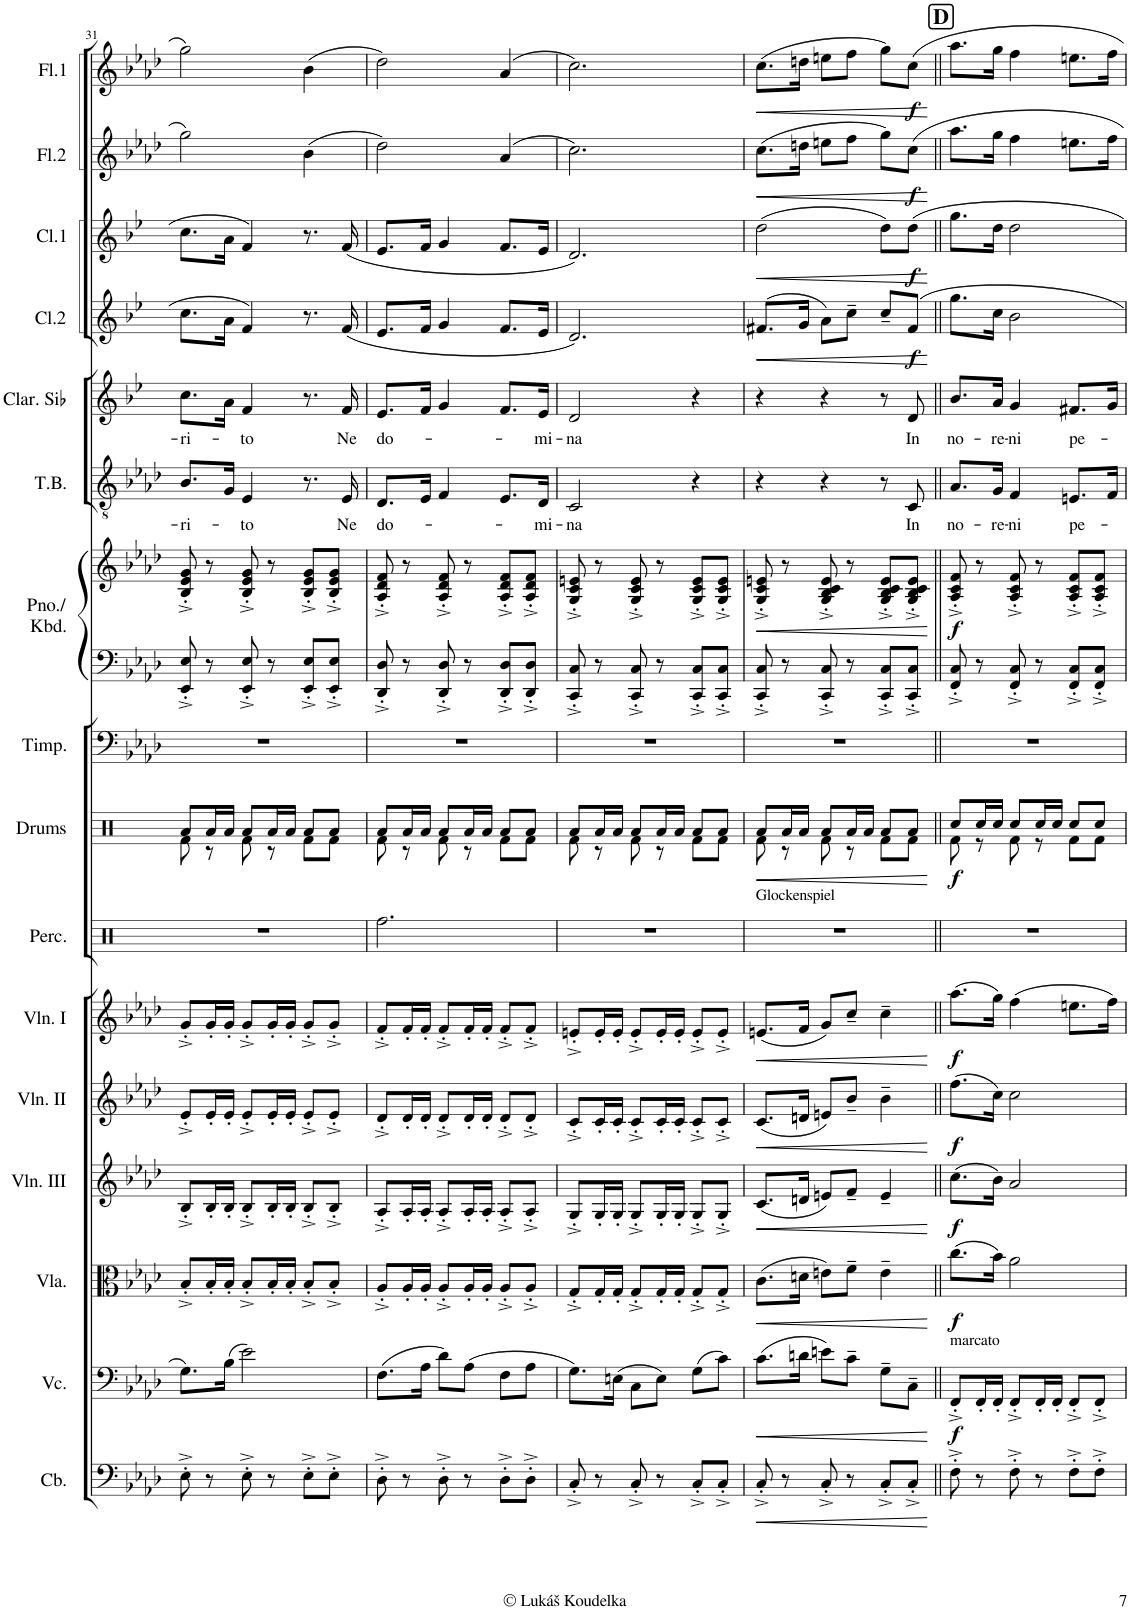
**kern	**dynam	**kern	**dynam	**kern	**dynam	**kern	**dynam	**kern	**dynam	**kern	**dynam	**kern	**kern	**dynam	**kern	**kern	**kern	**dynam	**kern	**text	**kern	**text	**kern	**dynam	**kern	**dynam	**kern	**dynam	**kern	**dynam
*part16	*part16	*part15	*part15	*part14	*part14	*part13	*part13	*part12	*part12	*part11	*part11	*part10	*part9	*part9	*part8	*part7	*part7	*part7	*part6	*part6	*part5	*part5	*part4	*part4	*part3	*part3	*part2	*part2	*part1	*part1
*staff17	*staff17	*staff16	*staff16	*staff15	*staff15	*staff14	*staff14	*staff13	*staff13	*staff12	*staff12	*staff11	*staff10	*staff10	*staff9	*staff8	*staff7	*staff7/8	*staff6	*staff6	*staff5	*staff5	*staff4	*staff4	*staff3	*staff3	*staff2	*staff2	*staff1	*staff1
*I"Contrabass (Bass Guitar)	*	*I"Violoncello	*	*I"Viola	*	*I"Violin III (optional - replace Viola)	*	*I"Violin II	*	*I"Violin I	*	*I"Percussion (Tam-Tam, Glock., Cl.Cymb)	*I"Drums	*	*I"Timpani	*I"Piano/ Keyboard (optional)	*	*	*I"Tenor Bass	*	*I"Clarinette en Sib	*	*I"2nd Clarinet in Bb	*	*I"1st Clarinet in Bb	*	*I"2nd Flute	*	*I"1st Flute	*
*I'Cb.	*	*I'Vc.	*	*I'Vla.	*	*I'Vln. III	*	*I'Vln. II	*	*I'Vln. I	*	*I'Perc.	*I'Drums	*	*I'Timp.	*I'Pno./ Kbd.	*	*	*I'T.B.	*	*I'Clar. Sib	*	*I'Cl.2	*	*I'Cl.1	*	*I'Fl.2	*	*I'Fl.1	*
!!LO:PB:g=z
*clefF4	*	*clefF4	*	*clefC3	*	*clefG2	*	*clefG2	*	*clefG2	*	*clefX	*clefX	*	*clefF4	*clefF4	*clefG2	*	*clefGv2	*	*clefG2	*	*clefG2	*	*clefG2	*	*clefG2	*	*clefG2	*
*Trd7c12	*	*	*	*	*	*	*	*	*	*	*	*	*	*	*	*	*	*	*	*	*Trd1c2	*	*Trd1c2	*	*Trd1c2	*	*	*	*	*
*k[b-e-a-d-]	*	*k[b-e-a-d-]	*	*k[b-e-a-d-]	*	*k[b-e-a-d-]	*	*k[b-e-a-d-]	*	*k[b-e-a-d-]	*	*k[]	*k[]	*	*k[b-e-a-d-]	*k[b-e-a-d-]	*k[b-e-a-d-]	*	*k[b-e-a-d-]	*	*k[b-e-]	*	*k[b-e-]	*	*k[b-e-]	*	*k[b-e-a-d-]	*	*k[b-e-a-d-]	*
*M3/4	*	*M3/4	*	*M3/4	*	*M3/4	*	*M3/4	*	*M3/4	*	*M3/4	*M3/4	*	*M3/4	*M3/4	*M3/4	*	*M3/4	*	*M3/4	*	*M3/4	*	*M3/4	*	*M3/4	*	*M3/4	*
=31	=31	=31	=31	=31	=31	=31	=31	=31	=31	=31	=31	=31	=31	=31	=31	=31	=31	=31	=31	=31	=31	=31	=31	=31	=31	=31	=31	=31	=31	=31
*	*	*	*	*	*	*	*	*	*	*	*	*	*^	*	*	*	*	*	*	*	*	*	*	*	*	*	*	*	*	*
!	!	!	!	!	!	!	!	!	!	!	!	!	!	!	!	!	!	!	!	!	!LO:LY:b	!	!LO:LY:b	!	!	!	!	!	!	!	!
8E-'^\	.	8.G\L	.	8B-'^/L	.	8B-'^/L	.	8e-'^/L	.	8g'^/L	.	2.r	8Ra/L	8Rf\	.	2.r	8EE-/'^ 8E-/'^	8B-/'^ 8e-/'^ 8g/'^	.	8.B-/L	-ri-	8.cc\L	-ri-	8.cc\L	.	8.cc\L	.	2gg\	.	2gg\	.
8r	.	.	.	16B-'/L	.	16B-'/L	.	16e-'/L	.	16g'/L	.	.	16Ra/L	8r	.	.	8r	8r	.	.	.	.	.	.	.	.	.	.	.	.	.
.	.	(16B-\Jk	.	16B-'/JJ	.	16B-'/JJ	.	16e-'/JJ	.	16g'/JJ	.	.	16Ra/JJ	.	.	.	.	.	.	16G/Jk	.	16a\Jk	.	16a\Jk	.	16a\Jk	.	.	.	.	.
!	!	!	!	!	!	!	!	!	!	!	!	!	!	!	!	!	!	!	!	!	!LO:LY:b	!	!LO:LY:b	!	!	!	!	!	!	!	!
8E-'^\	.	2e-\)	.	8B-'^/L	.	8B-'^/L	.	8e-'^/L	.	8g'^/L	.	.	8Ra/L	8Rf\	.	.	8EE-/'^ 8E-/'^	8B-/'^ 8e-/'^ 8g/'^	.	4E-/	-to	4f/	-to	4f/	.	4f/	.	.	.	.	.
8r	.	.	.	16B-'/L	.	16B-'/L	.	16e-'/L	.	16g'/L	.	.	16Ra/L	8r	.	.	8r	8r	.	.	.	.	.	.	.	.	.	.	.	.	.
.	.	.	.	16B-'/JJ	.	16B-'/JJ	.	16e-'/JJ	.	16g'/JJ	.	.	16Ra/JJ	.	.	.	.	.	.	.	.	.	.	.	.	.	.	.	.	.	.
8E-'^\L	.	.	.	8B-'^/L	.	8B-'^/L	.	8e-'^/L	.	8g'^/L	.	.	8Ra/L	8Rf\L	.	.	8EE-/'^ 8E-/'^L	8B-/'^ 8e-/'^ 8g/'^L	.	8.r	.	8.r	.	8.r	.	8.r	.	(4b-\	.	(4b-\	.
8E-'^\J	.	.	.	8B-'^/J	.	8B-'^/J	.	8e-'^/J	.	8g'^/J	.	.	8Ra/J	8Rf\J	.	.	8EE-/'^ 8E-/'^J	8B-/'^ 8e-/'^ 8g/'^J	.	.	.	.	.	.	.	.	.	.	.	.	.
!	!	!	!	!	!	!	!	!	!	!	!	!	!	!	!	!	!	!	!	!	!LO:LY:b	!	!LO:LY:b	!	!	!	!	!	!	!	!
.	.	.	.	.	.	.	.	.	.	.	.	.	.	.	.	.	.	.	.	16E-/	Ne	16f/	Ne	(16f/	.	(16f/	.	.	.	.	.
=32	=32	=32	=32	=32	=32	=32	=32	=32	=32	=32	=32	=32	=32	=32	=32	=32	=32	=32	=32	=32	=32	=32	=32	=32	=32	=32	=32	=32	=32	=32	=32
!	!	!	!	!	!	!	!	!	!	!	!	!	!	!	!	!	!	!	!	!	!LO:LY:b	!	!LO:LY:b	!	!	!	!	!	!	!	!
8D-'^\	.	(8.F\L	.	8A-'^/L	.	8A-'^/L	.	8d-'^/L	.	8f'^/L	.	2.Rff\	8Ra/L	8Rf\	.	2.r	8DD-/'^ 8D-/'^	8A-/'^ 8d-/'^ 8f/'^	.	8.D-/L	do-	8.e-/L	do-	8.e-/L	.	8.e-/L	.	2dd-\)	.	2dd-\)	.
8r	.	.	.	16A-'/L	.	16A-'/L	.	16d-'/L	.	16f'/L	.	.	16Ra/L	8r	.	.	8r	8r	.	.	.	.	.	.	.	.	.	.	.	.	.
.	.	16A-\Jk	.	16A-'/JJ	.	16A-'/JJ	.	16d-'/JJ	.	16f'/JJ	.	.	16Ra/JJ	.	.	.	.	.	.	16E-/Jk	.	16f/Jk	.	16f/Jk	.	16f/Jk	.	.	.	.	.
8D-'^\	.	8d-\L)	.	8A-'^/L	.	8A-'^/L	.	8d-'^/L	.	8f'^/L	.	.	8Ra/L	8Rf\	.	.	8DD-/'^ 8D-/'^	8A-/'^ 8d-/'^ 8f/'^	.	4F/	.	4g/	.	4g/	.	4g/	.	.	.	.	.
8r	.	(8A-\J	.	16A-'/L	.	16A-'/L	.	16d-'/L	.	16f'/L	.	.	16Ra/L	8r	.	.	8r	8r	.	.	.	.	.	.	.	.	.	.	.	.	.
.	.	.	.	16A-'/JJ	.	16A-'/JJ	.	16d-'/JJ	.	16f'/JJ	.	.	16Ra/JJ	.	.	.	.	.	.	.	.	.	.	.	.	.	.	.	.	.	.
8D-'^\L	.	8F\L	.	8A-'^/L	.	8A-'^/L	.	8d-'^/L	.	8f'^/L	.	.	8Ra/L	8Rf\L	.	.	8DD-/'^ 8D-/'^L	8A-/'^ 8d-/'^ 8f/'^L	.	8.E-/L	.	8.f/L	.	8.f/L	.	8.f/L	.	(4a-/	.	(4a-/	.
8D-'^\J	.	8A-\J	.	8A-'^/J	.	8A-'^/J	.	8d-'^/J	.	8f'^/J	.	.	8Ra/J	8Rf\J	.	.	8DD-/'^ 8D-/'^J	8A-/'^ 8d-/'^ 8f/'^J	.	.	.	.	.	.	.	.	.	.	.	.	.
!	!	!	!	!	!	!	!	!	!	!	!	!	!	!	!	!	!	!	!	!	!LO:LY:b	!	!LO:LY:b	!	!	!	!	!	!	!	!
.	.	.	.	.	.	.	.	.	.	.	.	.	.	.	.	.	.	.	.	16D-/Jk	-mi-	16e-/Jk	-mi-	16e-/Jk	.	16e-/Jk	.	.	.	.	.
=33	=33	=33	=33	=33	=33	=33	=33	=33	=33	=33	=33	=33	=33	=33	=33	=33	=33	=33	=33	=33	=33	=33	=33	=33	=33	=33	=33	=33	=33	=33	=33
!	!	!	!	!	!	!	!	!	!	!	!	!	!	!	!	!	!	!	!	!	!LO:LY:b	!	!LO:LY:b	!	!	!	!	!	!	!	!
8C'^/	.	8.G\L)	.	8G'^/L	.	8G'^/L	.	8c'^/L	.	8en'^/L	.	2.r	8Ra/L	8Rf\	.	2.r	8CC/'^ 8C/'^	8G/'^ 8c/'^ 8en/'^	.	2C/	-na	2d/	-na	2.d/)	.	2.d/)	.	2.cc\)	.	2.cc\)	.
8r	.	.	.	16G'/L	.	16G'/L	.	16c'/L	.	16e'/L	.	.	16Ra/L	8r	.	.	8r	8r	.	.	.	.	.	.	.	.	.	.	.	.	.
.	.	(16En\Jk	.	16G'/JJ	.	16G'/JJ	.	16c'/JJ	.	16e'/JJ	.	.	16Ra/JJ	.	.	.	.	.	.	.	.	.	.	.	.	.	.	.	.	.	.
8C'^/	.	8C\L	.	8G'^/L	.	8G'^/L	.	8c'^/L	.	8e'^/L	.	.	8Ra/L	8Rf\	.	.	8CC/'^ 8C/'^	8G/'^ 8c/'^ 8e/'^	.	.	.	.	.	.	.	.	.	.	.	.	.
8r	.	8E\J)	.	16G'/L	.	16G'/L	.	16c'/L	.	16e'/L	.	.	16Ra/L	8r	.	.	8r	8r	.	.	.	.	.	.	.	.	.	.	.	.	.
.	.	.	.	16G'/JJ	.	16G'/JJ	.	16c'/JJ	.	16e'/JJ	.	.	16Ra/JJ	.	.	.	.	.	.	.	.	.	.	.	.	.	.	.	.	.	.
8C'^/L	.	(8G\L	.	8G'^/L	.	8G'^/L	.	8c'^/L	.	8e'^/L	.	.	8Ra/L	8Rf\L	.	.	8CC/'^ 8C/'^L	8G/'^ 8c/'^ 8e/'^L	.	4r	.	4r	.	.	.	.	.	.	.	.	.
8C'^/J	.	8c\J)	.	8G'^/J	.	8G'^/J	.	8c'^/J	.	8e'^/J	.	.	8Ra/J	8Rf\J	.	.	8CC/'^ 8C/'^J	8G/'^ 8c/'^ 8e/'^J	.	.	.	.	.	.	.	.	.	.	.	.	.
=34	=34	=34	=34	=34	=34	=34	=34	=34	=34	=34	=34	=34	=34	=34	=34	=34	=34	=34	=34	=34	=34	=34	=34	=34	=34	=34	=34	=34	=34	=34	=34
!	!	!	!	!	!	!	!	!	!	!	!	!LO:TX:a:t=Glockenspiel	!	!	!	!	!	!	!	!	!	!	!	!	!	!	!	!	!	!	!
!	!LO:HP:b	!	!LO:HP:b	!	!LO:HP:b	!	!LO:HP:b	!	!LO:HP:b	!	!LO:HP:b	!	!	!	!LO:HP:b	!	!	!	!LO:HP:b	!	!	!	!	!	!LO:HP:b	!	!LO:HP:b	!	!LO:HP:b	!	!LO:HP:b
8C'^/	<	(8.c\L	<	(8.c\L	<	(8.c/L	<	(8.c/L	<	(8.en/L	<	2.r	8Ra/L	8Rf\	<	2.r	8CC/'^ 8C/'^	8G/'^ 8c/'^ 8en/'^	<	4r	.	4r	.	(8.f#X/L	<	(2dd\	<	(8.cc\L	<	(8.cc\L	<
8r	.	.	.	.	.	.	.	.	.	.	.	.	16Ra/L	8r	.	.	8r	8r	.	.	.	.	.	.	.	.	.	.	.	.	.
.	.	16dn\Jk	.	16dn\Jk	.	16dn/Jk	.	16dn/Jk	.	16f/Jk	.	.	16Ra/JJ	.	.	.	.	.	.	.	.	.	.	16g/Jk	.	.	.	16ddn\Jk	.	16ddn\Jk	.
8C'^/	.	8en\L)	.	8en\L)	.	8en/L)	.	8en/L)	.	8g/L)	.	.	8Ra/L	8Rf\	.	.	8CC/'^ 8C/'^	8G/'^ 8B-/'^ 8c/'^ 8e/'^	.	4r	.	4r	.	8a\L)	.	.	.	8een\L	.	8een\L	.
8r	.	8c~\J	.	8f~\J	.	8f~/J	.	8b-~/J	.	8cc~/J	.	.	16Ra/L	8r	.	.	8r	8r	.	.	.	.	.	8cc~\J	.	.	.	8ff\J	.	8ff\J	.
.	.	.	.	.	.	.	.	.	.	.	.	.	16Ra/JJ	.	.	.	.	.	.	.	.	.	.	.	.	.	.	.	.	.	.
8C'^/L	.	8G~\L	.	4e~\	.	4e~/	.	4b-~\	.	4cc~\	.	.	8Ra/L	8Rf\L	.	.	8CC/'^ 8C/'^L	8G/'^ 8B-/'^ 8c/'^ 8e/'^L	.	8r	.	8r	.	8cc~/L	.	8dd\L)	.	8gg\L)	.	8gg\L)	.
!	!	!	!	!	!	!	!	!	!	!	!	!	!	!	!	!	!	!	!	!	!LO:LY:b	!	!LO:LY:b	!	!LO:DY:b	!	!LO:DY:b	!	!LO:DY:b	!	!LO:DY:b
8C'^/J	.	8C~\J	.	.	.	.	.	.	.	.	.	.	8Ra/J	8Rf\J	.	.	8CC/'^ 8C/'^J	8G/'^ 8B-/'^ 8c/'^ 8e/'^J	.	8C/	In	8d/	In	8f#/J	f	8dd\J	f	8cc\J	f	8cc\J	f
*	*	*	*	*	*	*	*	*	*	*	*	*	*v	*v	*	*	*	*	*	*	*	*	*	*	*	*	*	*	*	*	*
.	[	.	[	.	[	.	[	.	[	.	[	.	.	[	.	.	.	[	.	.	.	.	.	[	.	[	.	[	.	[
!!LO:REH:place=s1:a:B:cj:fs=14:t=D
=35||	=35||	=35||	=35||	=35||	=35||	=35||	=35||	=35||	=35||	=35||	=35||	=35||	=35||	=35||	=35||	=35||	=35||	=35||	=35||	=35||	=35||	=35||	=35||	=35||	=35||	=35||	=35||	=35||	=35||	=35||
*	*	*	*	*	*	*	*	*	*	*	*	*	*^	*	*	*	*	*	*	*	*	*	*	*	*	*	*	*	*	*
!	!	!LO:TX:a:t=marcato	!	!	!	!	!	!	!	!	!	!	!	!	!	!	!	!	!	!	!	!	!	!	!	!	!	!	!	!	!
!	!	!	!LO:DY:b	!	!LO:DY:b	!	!LO:DY:b	!	!LO:DY:b	!	!LO:DY:b	!	!	!	!LO:DY:b	!	!	!	!LO:DY:b	!	!LO:LY:b	!	!LO:LY:b	!	!	!	!	!	!	!	!
8F'^\	.	8FF'^/L	f	(8.cc\L	f	(8.cc\L	f	(8.ff\L	f	(8.aa-\L	f	2.r	8Rcc/L	8Rf\	f	2.r	8FF/'^ 8C/'^	8A-/'^ 8c/'^ 8f/'^	f	8.A-/L	no-	8.b-/L	no-	8.gg\L	.	8.gg\L	.	8.aa-\L	.	8.aa-\L	.
8r	.	16FF'/L	.	.	.	.	.	.	.	.	.	.	16Rcc/L	8r	.	.	8r	8r	.	.	.	.	.	.	.	.	.	.	.	.	.
!	!	!	!	!	!	!	!	!	!	!	!	!	!	!	!	!	!	!	!	!	!LO:LY:b	!	!LO:LY:b	!	!	!	!	!	!	!	!
.	.	16FF'/JJ	.	16b-\Jk)	.	16b-\Jk)	.	16cc\Jk)	.	16gg\Jk)	.	.	16Rcc/JJ	.	.	.	.	.	.	16G/Jk	-re-	16a/Jk	-re-	16cc\Jk	.	16dd\Jk	.	16gg\Jk	.	16gg\Jk	.
!	!	!	!	!	!	!	!	!	!	!	!	!	!	!	!	!	!	!	!	!	!LO:LY:b	!	!LO:LY:b	!	!	!	!	!	!	!	!
8F'^\	.	8FF'^/L	.	2a-\	.	2a-/	.	2cc\	.	(4ff\	.	.	8Rcc/L	8Rf\	.	.	8FF/'^ 8C/'^	8A-/'^ 8c/'^ 8f/'^	.	4F/	-ni	4g/	-ni	2b-\	.	2dd\	.	4ff\	.	4ff\	.
8r	.	16FF'/L	.	.	.	.	.	.	.	.	.	.	16Rcc/L	8r	.	.	8r	8r	.	.	.	.	.	.	.	.	.	.	.	.	.
.	.	16FF'/JJ	.	.	.	.	.	.	.	.	.	.	16Rcc/JJ	.	.	.	.	.	.	.	.	.	.	.	.	.	.	.	.	.	.
!	!	!	!	!	!	!	!	!	!	!	!	!	!	!	!	!	!	!	!	!	!LO:LY:b	!	!LO:LY:b	!	!	!	!	!	!	!	!
8F'^\L	.	8FF'^/L	.	.	.	.	.	.	.	8.een\L	.	.	8Rcc/L	8Rf\L	.	.	8FF/'^ 8C/'^L	8A-/'^ 8c/'^ 8f/'^L	.	8.En/L	pe-	8.f#X/L	pe-	.	.	.	.	8.een\L	.	8.een\L	.
8F'^\J	.	8FF'^/J	.	.	.	.	.	.	.	.	.	.	8Rcc/J	8Rf\J	.	.	8FF/'^ 8C/'^J	8A-/'^ 8c/'^ 8f/'^J	.	.	.	.	.	.	.	.	.	.	.	.	.
.	.	.	.	.	.	.	.	.	.	16ff\Jk)	.	.	.	.	.	.	.	.	.	16F/Jk	.	16g/Jk	.	.	.	.	.	16ff\Jk	.	16ff\Jk	.
*	*	*	*	*	*	*	*	*	*	*	*	*	*v	*v	*	*	*	*	*	*	*	*	*	*	*	*	*	*	*	*	*
=	=	=	=	=	=	=	=	=	=	=	=	=	=	=	=	=	=	=	=	=	=	=	=	=	=	=	=	=	=	=
*-	*-	*-	*-	*-	*-	*-	*-	*-	*-	*-	*-	*-	*-	*-	*-	*-	*-	*-	*-	*-	*-	*-	*-	*-	*-	*-	*-	*-	*-	*-
